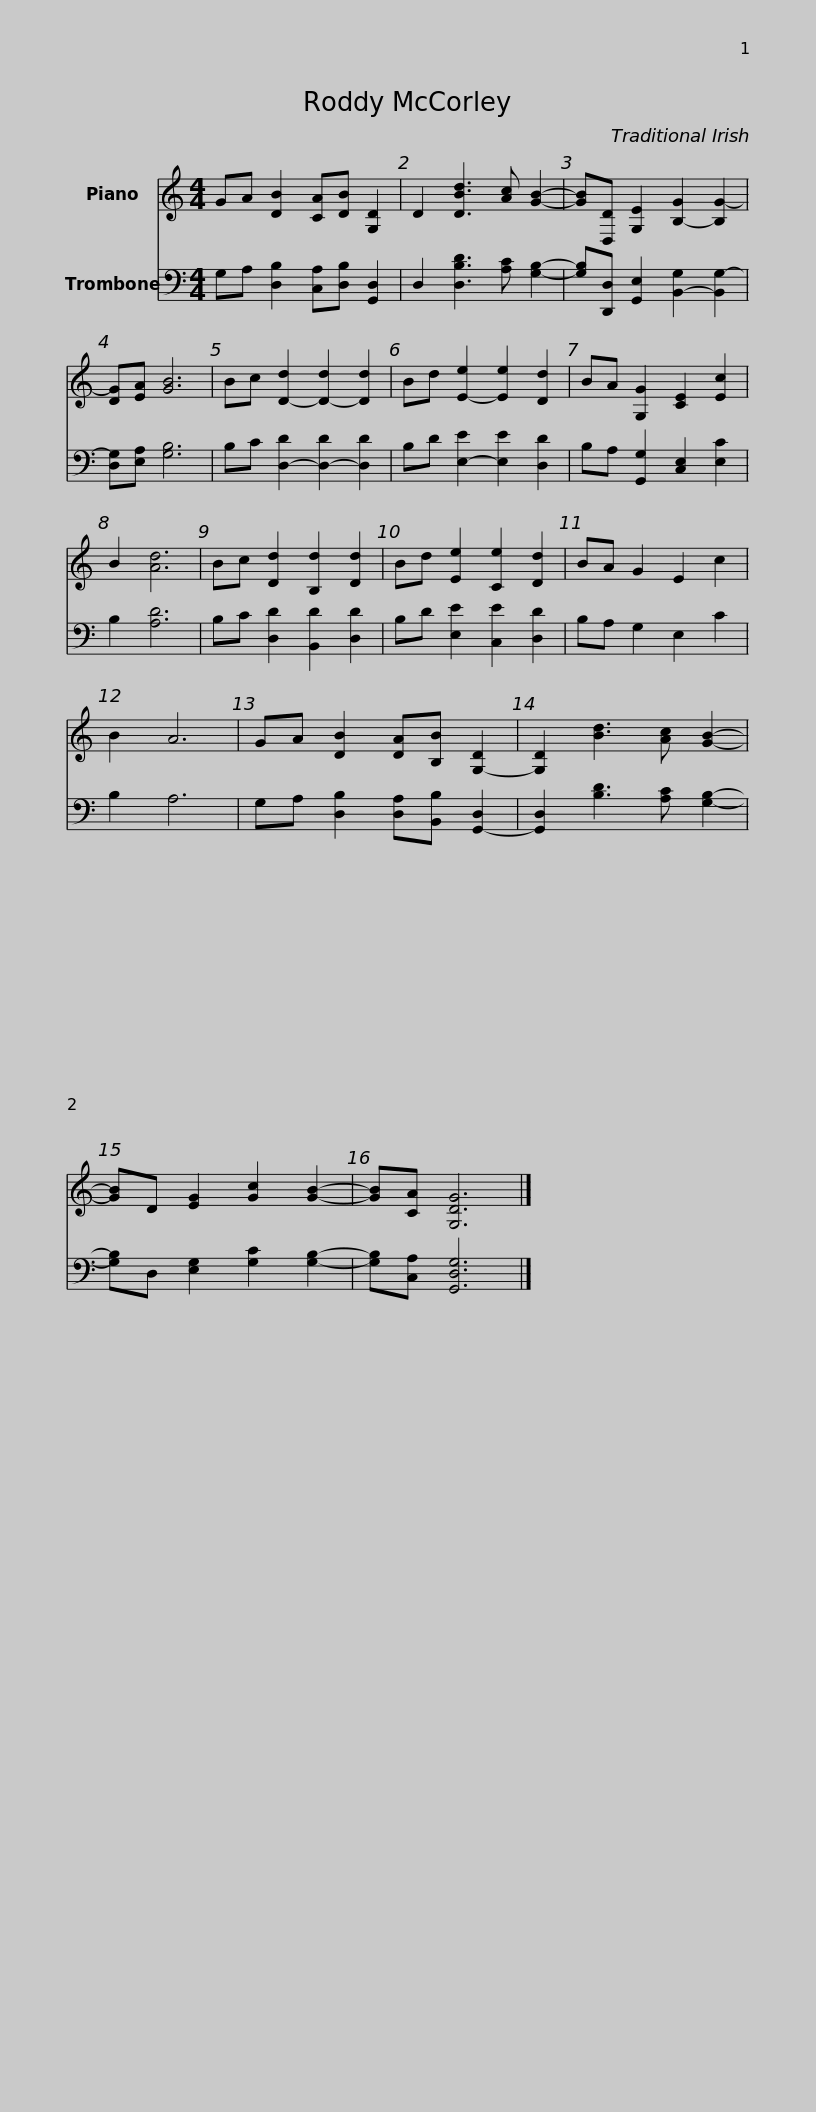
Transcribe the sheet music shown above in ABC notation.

X:1
%%score 1 2
L:1/8
M:4/4
I:linebreak $
K:C
V:1 treble
V:2 bass
V:1
 GA [DB]2 [CA][DB] [G,D]2 | D2 [DBd]3 [Ac] [GB]2- | [GB][D,D] [G,E]2 [B,-G]2 [B,G-]2 | [DG][EA] [GB]6 |$ Bc [D-d]2 [D-d]2 [Dd]2 | %5
 Bd [E-e]2 [Ee]2 [Dd]2 | BA [G,G]2 [CE]2 [Ec]2 | B2 [Ad]6 |$ Bc [Dd]2 [B,d]2 [Dd]2 | Bd [Ee]2 [Ce]2 [Dd]2 | %10
 BA G2 E2 c2 | B2 A6 |$ GA [DB]2 [DA][B,B] [G,-D]2 | [G,D]2 [Bd]3 [Ac] [GB]2- | [GB]D [EG]2 [Gc]2 [GB]2- | %15
 [GB][CA] [G,DG]6 |] %16
V:2
 G,A, [D,B,]2 [C,A,][D,B,] [G,,D,]2 | D,2 [D,B,D]3 [A,C] [G,B,]2- | [G,B,][D,,D,] [G,,E,]2 [B,,-G,]2 [B,,G,-]2 | [D,G,][E,A,] [G,B,]6 |$ B,C [D,-D]2 [D,-D]2 [D,D]2 | %5
 B,D [E,-E]2 [E,E]2 [D,D]2 | B,A, [G,,G,]2 [C,E,]2 [E,C]2 | B,2 [A,D]6 |$ B,C [D,D]2 [B,,D]2 [D,D]2 | B,D [E,E]2 [C,E]2 [D,D]2 | %10
 B,A, G,2 E,2 C2 | B,2 A,6 |$ G,A, [D,B,]2 [D,A,][B,,B,] [G,,-D,]2 | [G,,D,]2 [B,D]3 [A,C] [G,B,]2- | [G,B,]D, [E,G,]2 [G,C]2 [G,B,]2- | %15
 [G,B,][C,A,] [G,,D,G,]6 |] %16
